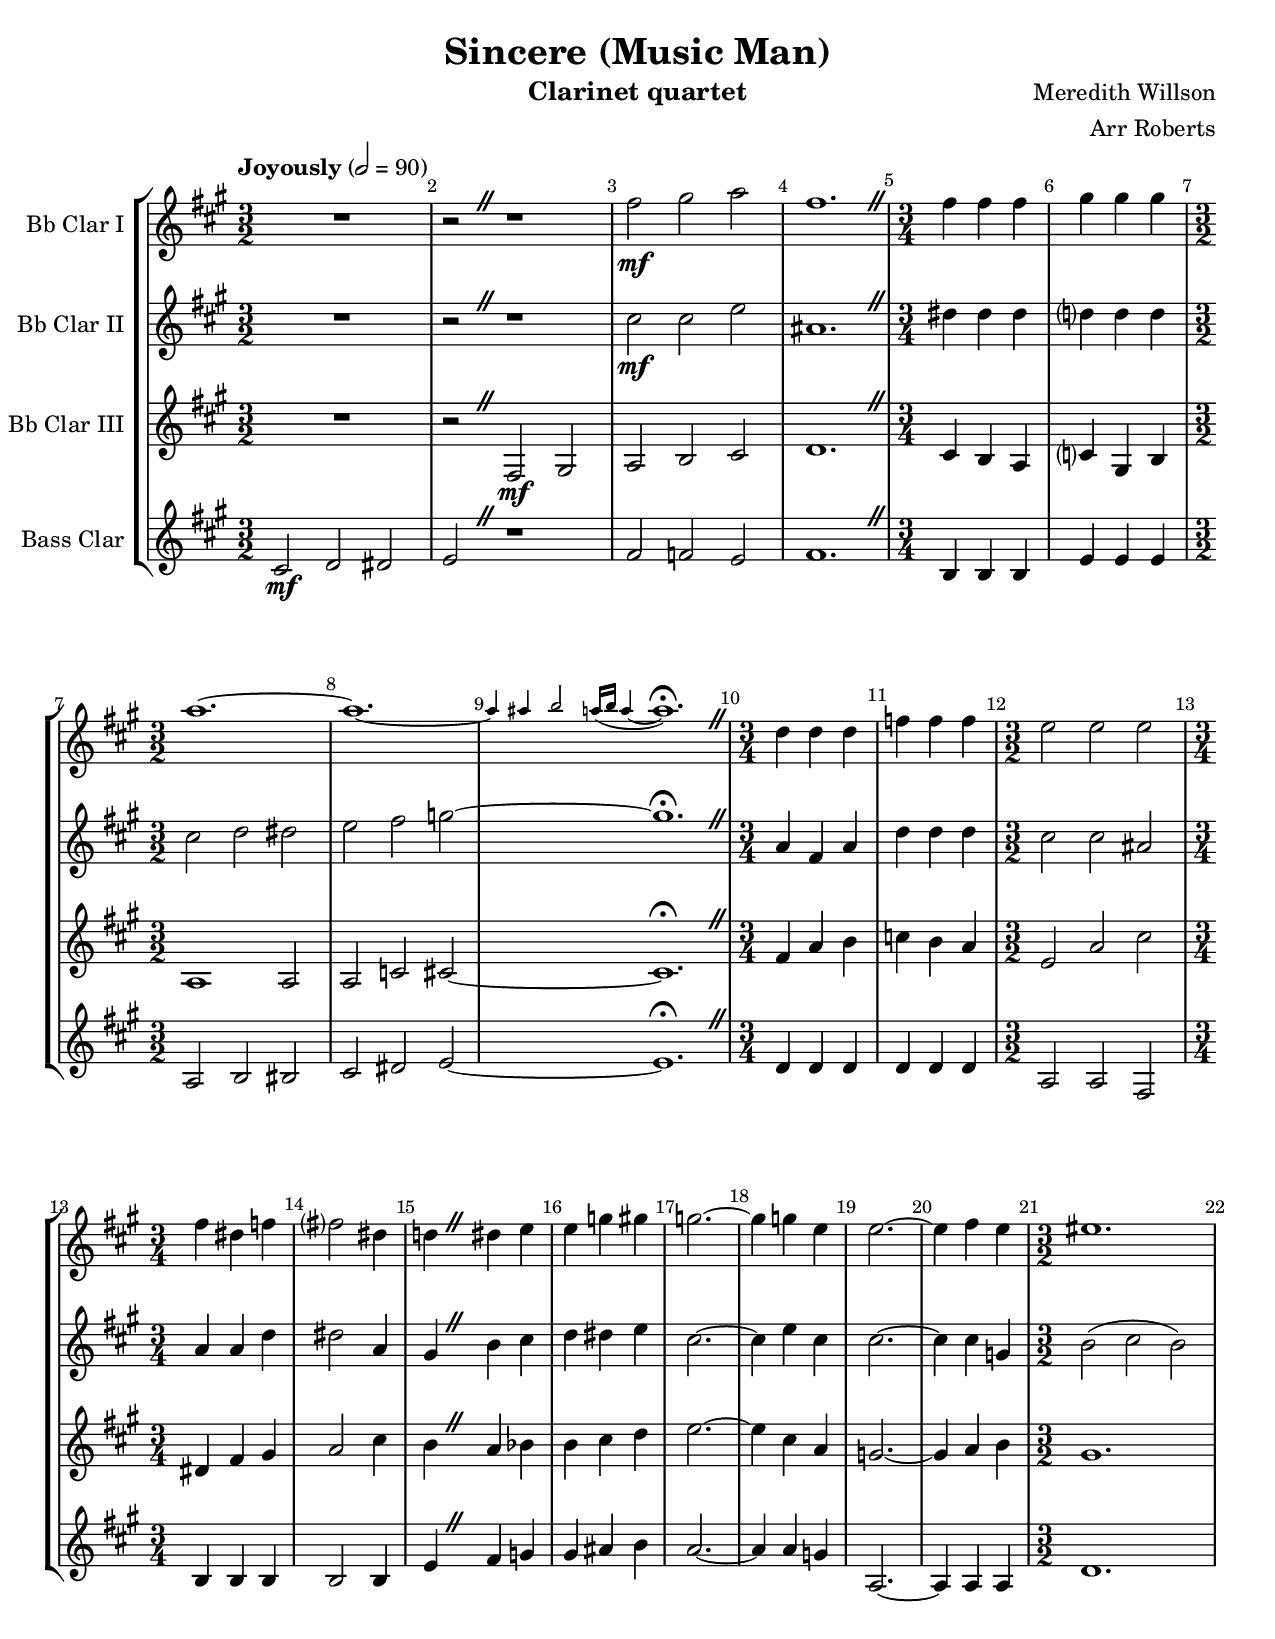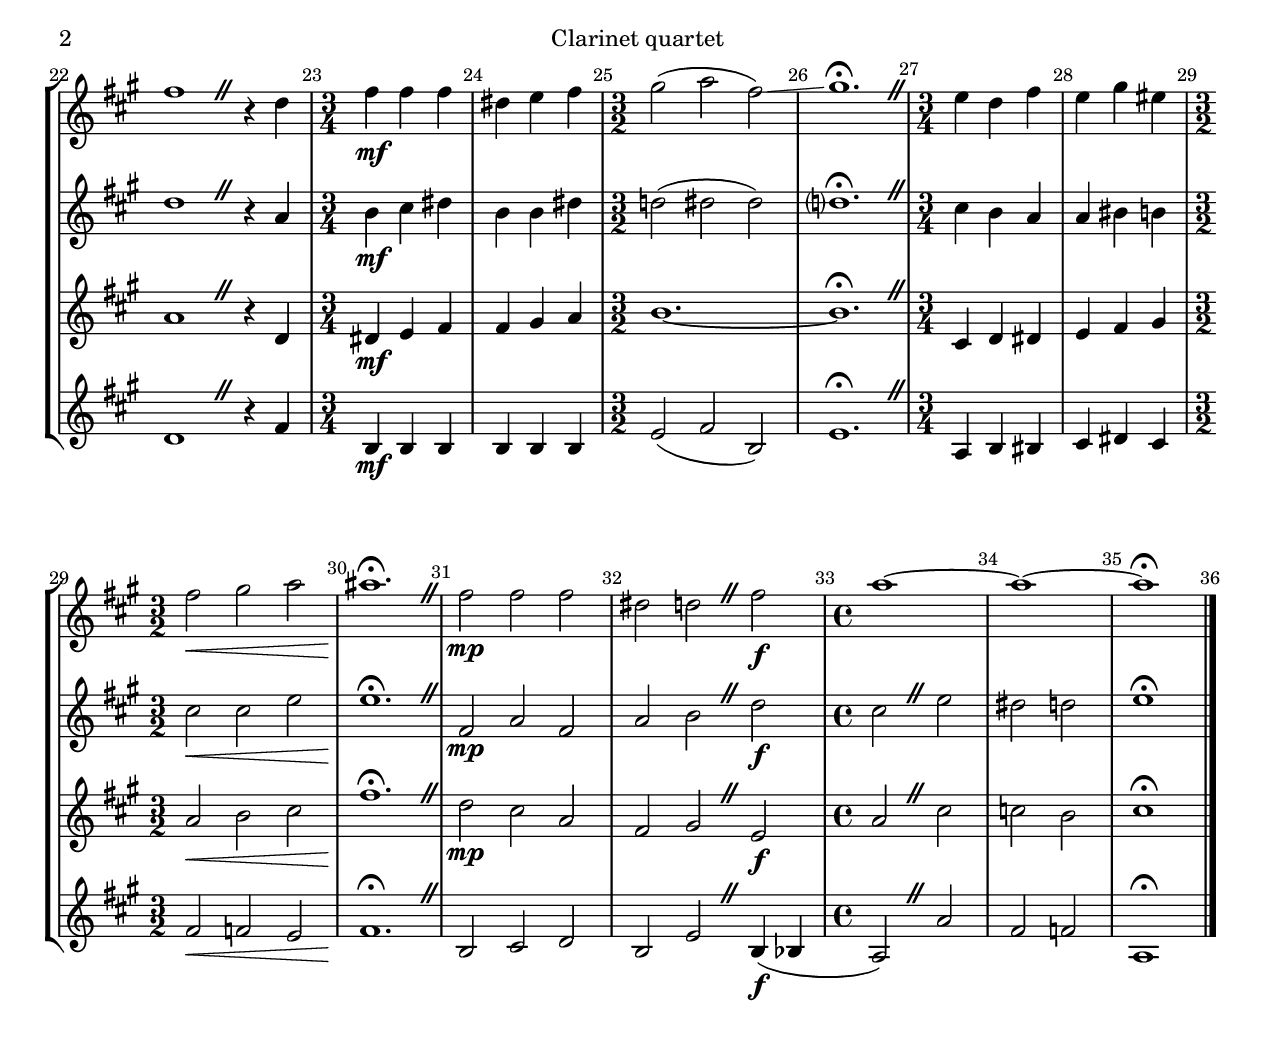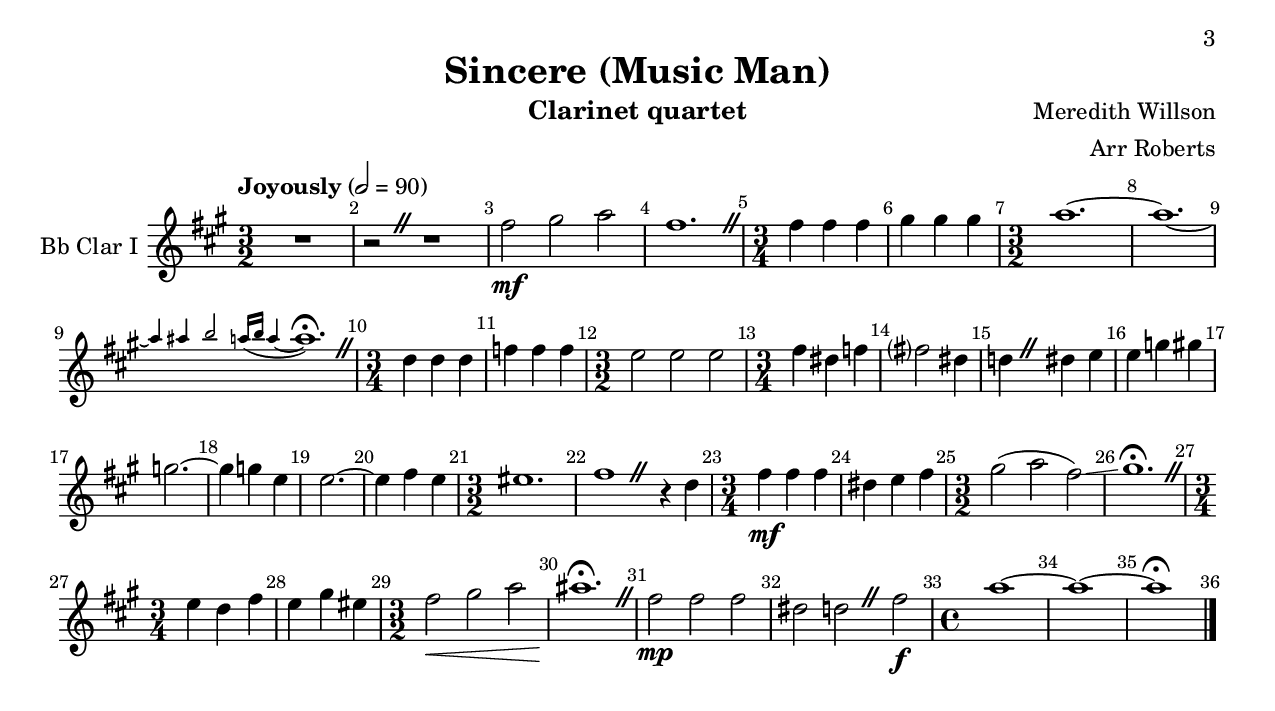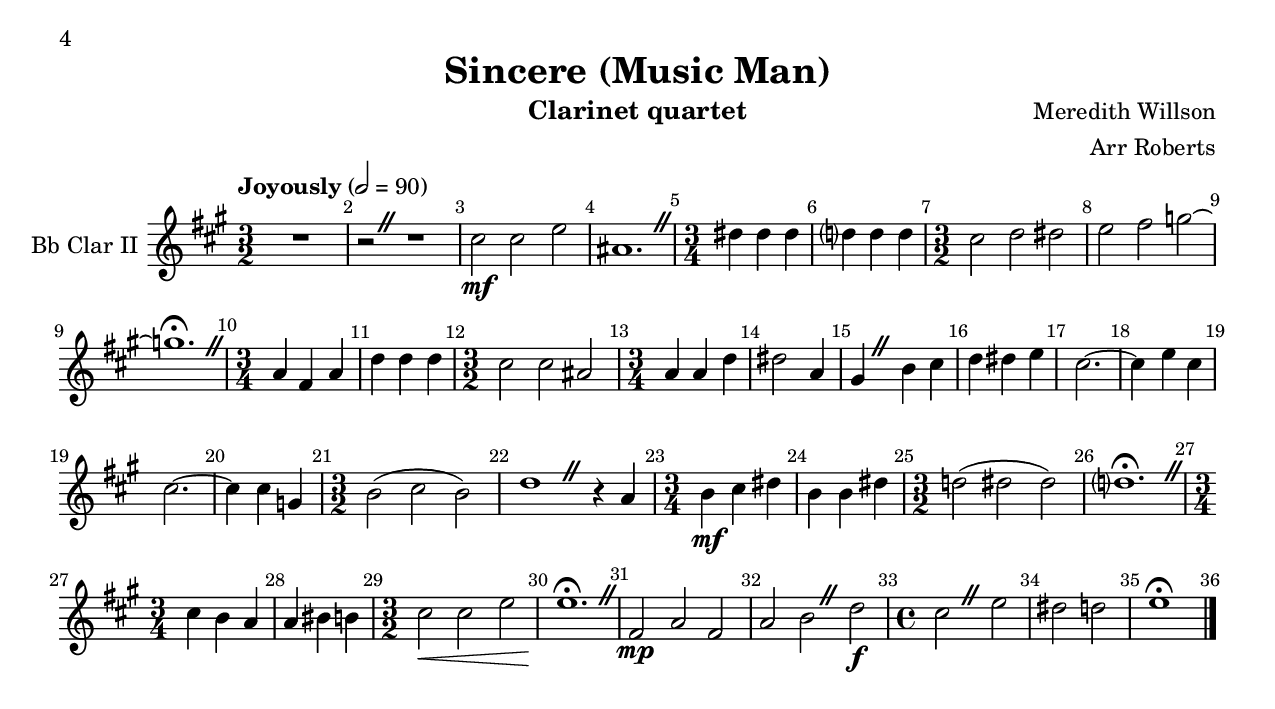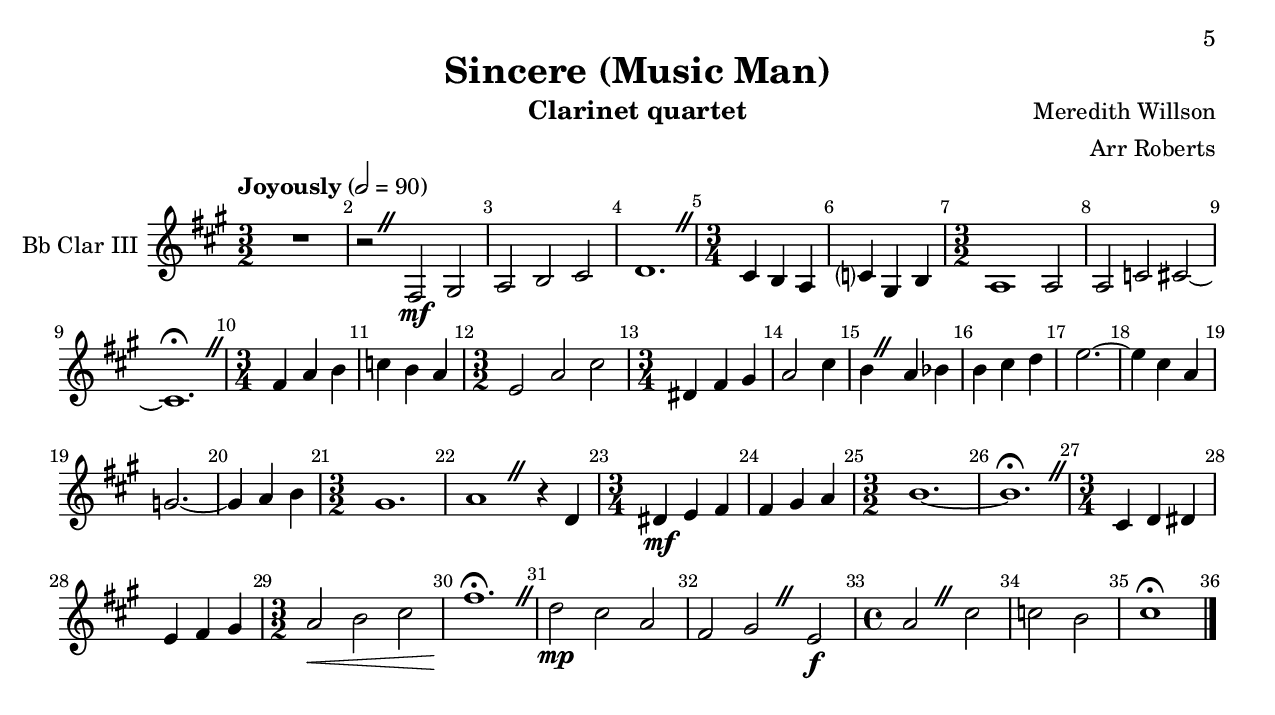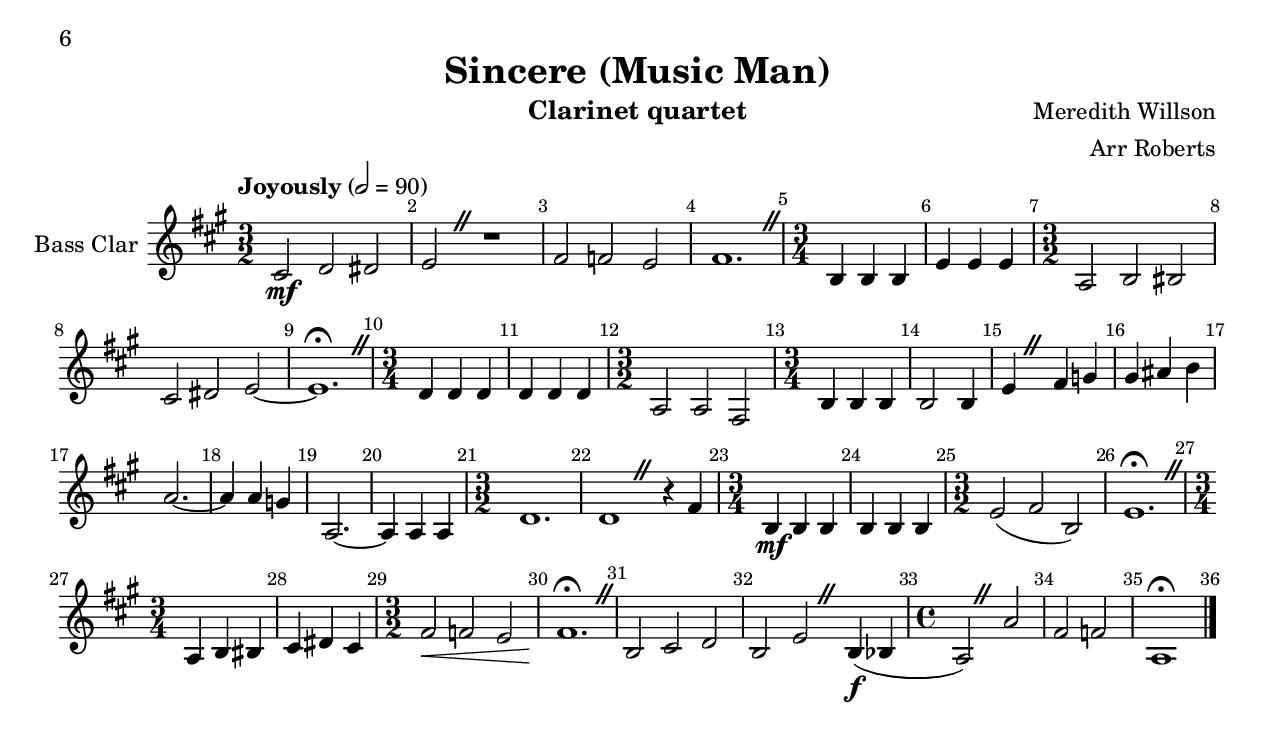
\version "2.16.0"
\include "english.ly"

\paper {
  #(set-paper-size "letter")
}

simile = \markup { \italic simile }
subMp = \markup { sub \dynamic mp }
rall = \markup { \italic rall... }
atempo = \markup { \italic { a tempo } }


prefix = {
  \time 3/2
  \tempo "Joyously" 2=90
  \clef treble \key a \major
  \override Score.BarNumber #'break-visibility = #all-visible
  \override Score.BarNumber #'self-alignment-X = #0
  \override Score.BarNumber #'self-alignment-Y = #1
  \override MultiMeasureRest #'expand-limit = #1
  \override BreathingSign.text = \markup { \musicglyph #"scripts.caesura.straight" } 
  \set Score.markFormatter = #format-mark-box-letters
}

skeleton = {
%    s2.*34 \bar "||" \mark \default
%    \override BreathingSign.text = \markup { \musicglyph #"scripts.rcomma" } 
%    s1*2 \bar "|."
}

\parallelMusic  #'(clarA clarB clarC clarBass) {

    % How can there be any sin in sincere

    R1. |
    R1. |
    R1. |
    cs2\mf d ds |

    r2 \breathe r1 |
    r2 \breathe r1 |
    r2 \breathe fs\mf gs |
    e2 \breathe r1 |

    fs2\mf gs a |
    cs2\mf cs e |
    a2 b cs |
    fs2 f e |

    fs1. \breathe |
    as,1. \breathe |
    d1. \breathe |
    fs1. \breathe |

    % Where is the good in good bye

    \time 3/4 fs4 fs fs |
    \time 3/4 ds4 ds ds |
    \time 3/4 cs4 b a |
    \time 3/4 b,4 b b |

    gs4 gs gs |
    d?4 d d |
    c?4 gs b |
    e4 e e |

    \time 3/2 a1.~ |
    \time 3/2 cs2 d ds |
    \time 3/2 a1 a2 |
    \time 3/2 a,2 b bs |

    a1.~ |
    e2 fs g~ |
    a2 c cs~ |
    cs2 ds e~ |

    \grace { a4 as4 b2 a16[( b16] a4~ } a1.) \fermata \breathe |
    g1.\fermata \breathe |
    cs1.\fermata \breathe |
    e1.\fermata \breathe |
   
    % Your apprehensions confuse me dear

    \time 3/4 d,4 d d |
    \time 3/4 a,4 fs a |
    \time 3/4 fs4 a b |
    \time 3/4 d4 d d |

    f4 f f |
    d4 d d |
    c b a |
    d d d |

    \time 3/2 e2 e2 e2 |
    \time 3/2 cs2 cs2 as2 |
    \time 3/2 e2 a2 cs2 |
    \time 3/2 a2 a2 fs2 |

    % Puzzle and mystify tell me why tell me

    \time 3/4 fs4 ds f |
    \time 3/4 a4 a d |
    \time 3/4 ds,4 fs gs |
    \time 3/4 b4 b b |

    fs?2 ds4 |
    ds2 a4 |
    a2 cs4 |
    b2 b4 |

    d!4 \breathe ds e |
    gs4 \breathe b cs |
    b4 \breathe a bf |
    e4 \breathe fs g |

    e4 g gs |
    d4 ds e |
    b4 cs d |
    gs4 as b |

    % What can be fare in farewell dear

    g2.~ |
    cs2.~ |
    e2.~ |
    a2.~ |

    g4 g e |
    cs4 e cs |
    e4 cs a |
    a4 a g |

    e2.~ |
    cs2.~ |
    g2.~ |
    a,2.~ |

    e4 fs e |
    cs4 cs g |
    g4 a b |
    a4 a a |

    \time 3/2 es1. |
    \time 3/2 b2( cs2 b2) |
    \time 3/2 gs1. |
    \time 3/2 d1. |
    
    fs1 \breathe r4 d4 |
    d1 \breathe r4 a4 |
    a1 \breathe r4 d,4 |
    d1 \breathe r4 fs4 |

    % While one single star shines above?

    \time 3/4 fs4\mf fs fs |
    \time 3/4 b4\mf cs ds |
    \time 3/4 ds4\mf e fs |
    \time 3/4 b,4\mf b b |

    ds4 e fs |
    b4 b ds |
    fs4 gs a |
    b4 b b |

    \time 3/2 gs2( a2 fs2)\glissando |
    \time 3/2 d!2( ds2 ds2) |
    \time 3/2 b1.~ |
    \time 3/2 e2( fs2 b,2) |

    gs1. \fermata \breathe |
    d?1. \fermata \breathe |
    b1. \fermata \breathe |
    e1. \fermata \breathe |

    % How can there be any sin in sincere?

    \time 3/4 e4 d fs |
    \time 3/4 cs4 b a |
    \time 3/4 cs,4 d ds |
    \time 3/4 a,4 b bs |

    e4 gs es |
    a4 bs b |
    e4 fs gs |
    cs4 ds cs |

    \time 3/2 fs2\< gs a |
    \time 3/2 cs2\< cs e |
    \time 3/2 a2\< b cs |
    \time 3/2 fs2\< f e |

    as1.\!\fermata \breathe |
    e1.\!\fermata \breathe |
    fs1.\!\fermata \breathe |
    fs1.\!\fermata \breathe |

    % Aren't we sincerely in love?

    fs2\mp fs fs |
    fs,2\mp a fs |
    d2\mp cs a |
    b,2 cs d |

    ds2 d \breathe fs\f  |
    a2 b \breathe d\f    |
    fs2 gs \breathe e\f  |
    b2 e \breathe b4(\f bf |

    \time 4/4 a1~ | 
    \time 4/4 cs2 \breathe e | 
    \time 4/4 a2 \breathe cs | 
    \time 4/4 a2) \breathe a' | 

    a1~ |
    ds2 d |
    c2 b |
    fs2 f |

    a1\fermata \bar "|." |
    e1\fermata \bar "|." |
    cs1\fermata \bar "|." |
    a,1\fermata \bar "|." |

}



\header {
  title = "Sincere (Music Man)"
  instrument = "Clarinet quartet"
  composer = "Meredith Willson"
  arranger = "Arr Roberts"
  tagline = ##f
}



%
% Define the parts.
%

% Clarinet I

clarI = {
  \set Staff.instrumentName = #"Bb Clar I "
  \set Staff.midiInstrument = #"clarinet"

  \prefix
  << \skeleton \relative c'' \clarA >>
}

% Clarinet II

clarII = {
  \set Staff.instrumentName = #"Bb Clar II "
  \set Staff.midiInstrument = #"clarinet"

  \prefix
  << \skeleton  \relative c'' \clarB >>
}

% Clarinet III

clarIII = {
  \set Staff.instrumentName = #"Bb Clar III "
  \set Staff.midiInstrument = #"clarinet"

  \prefix
  << \skeleton  \relative c \clarC >>
}

% Bass Clarinet

bassClar = {
  \set Staff.instrumentName = #"Bass Clar "
  \set Staff.midiInstrument = #"clarinet"

  \prefix
  << \skeleton  \relative c' \clarBass >>
}


%
% Put them all together.
%

parts = {
  <<
     \tag #'clr1  \new Staff  \transpose c  c  \clarI
     \tag #'clr2  \new Staff  \transpose c  c  \clarII
     \tag #'clr3  \new Staff  \transpose c  c  \clarIII
     \tag #'bass  \new Staff  \transpose c  c  \bassClar
  >>
}


%
% Define the things that print.
%

\score {
  % Do I need << >> around this line?
  \context StaffGroup = "quartet" \parts 
  \midi { 
    \context { 
      \Score tempoWholesPerMinute = #(ly:make-moment 160 8) 
    }
  }
  \layout { }
}

\bookpart { \score { \keepWithTag #'clr1 \parts } }
\bookpart { \score { \keepWithTag #'clr2 \parts } }
\bookpart { \score { \keepWithTag #'clr3 \parts } }
\bookpart { \score { \keepWithTag #'bass \parts } }

